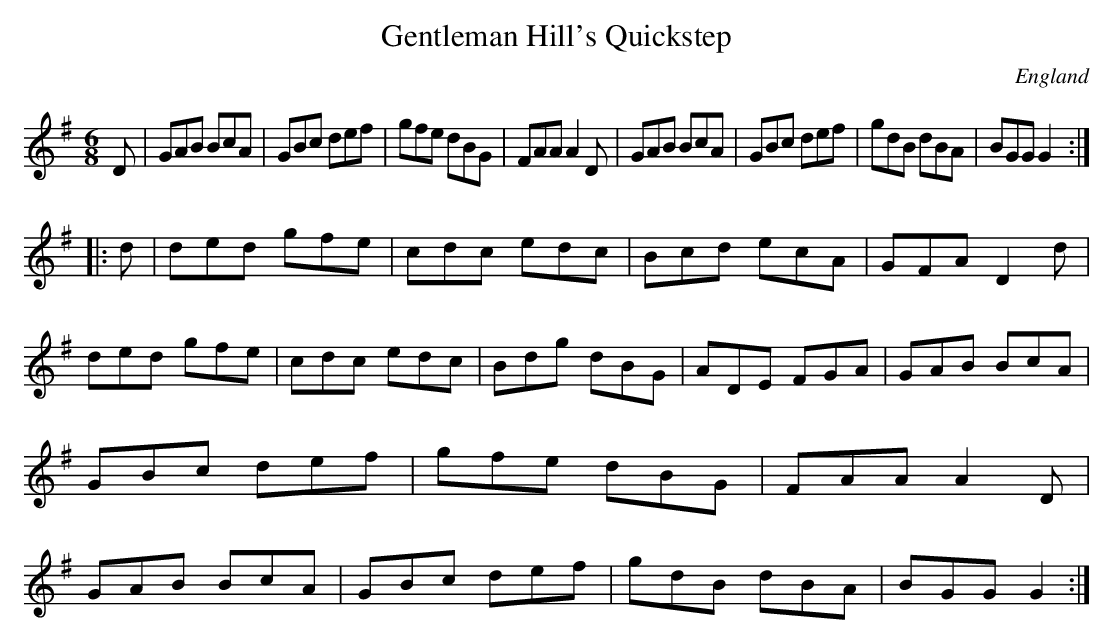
X:1
T:Gentleman Hill's Quickstep
O:England
M:6/8
K:G
D|\
GAB BcA | GBc def | gfe dBG | FAA A2D | \
GAB BcA | GBc def | gdB dBA | BGG G2 :|*
|:d |\
ded gfe | cdc edc | Bcd ecA | GFA D2d |\
ded gfe | cdc edc | Bdg dBG | ADE FGA |\
GAB BcA | GBc def | gfe dBG | FAA A2D |\
GAB BcA | GBc def | gdB dBA | BGG G2 :|**
